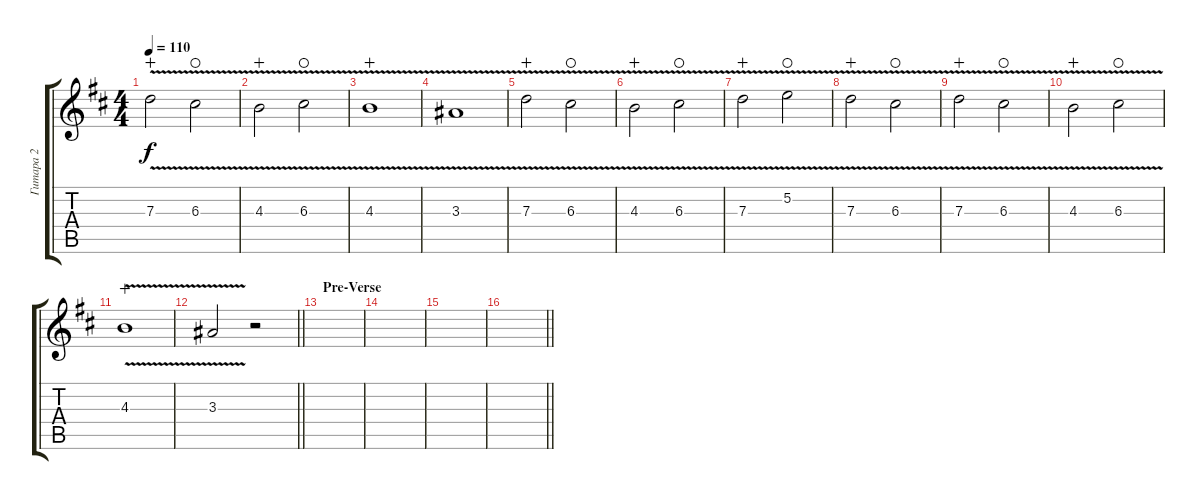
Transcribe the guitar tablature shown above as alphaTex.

\track ("Гитара 2" "Гитара 2") {instrument distortionguitar}
\staff {score tabs}
\tuning (E4 B3 G3 D3 A2 E2) {hide}
\ts (4 4)
\tempo 110
\clef g2
\ks bminor
7.3{v}.2{dy f wahc} 6.3{v}.2{waho} |
4.3{v}.2{wahc} 6.3{v}.2{waho} |
4.3{v}.1{wahc} |
3.3{v}.1 |
7.3{v}.2{wahc} 6.3{v}.2{waho} |
4.3{v}.2{wahc} 6.3{v}.2{waho} |
7.3{v}.2{wahc} 5.2{v}.2{waho} |
7.3{v}.2{wahc} 6.3{v}.2{waho} |
7.3{v}.2{wahc} 6.3{v}.2{waho} |
4.3{v}.2{wahc} 6.3{v}.2{waho} |
4.3{v}.1{wahc} |
\barLineRight lightlight
3.3{v}.2 r.2 |
\section ("" "Pre-Verse")
|
|
|
\barLineRight lightlight
